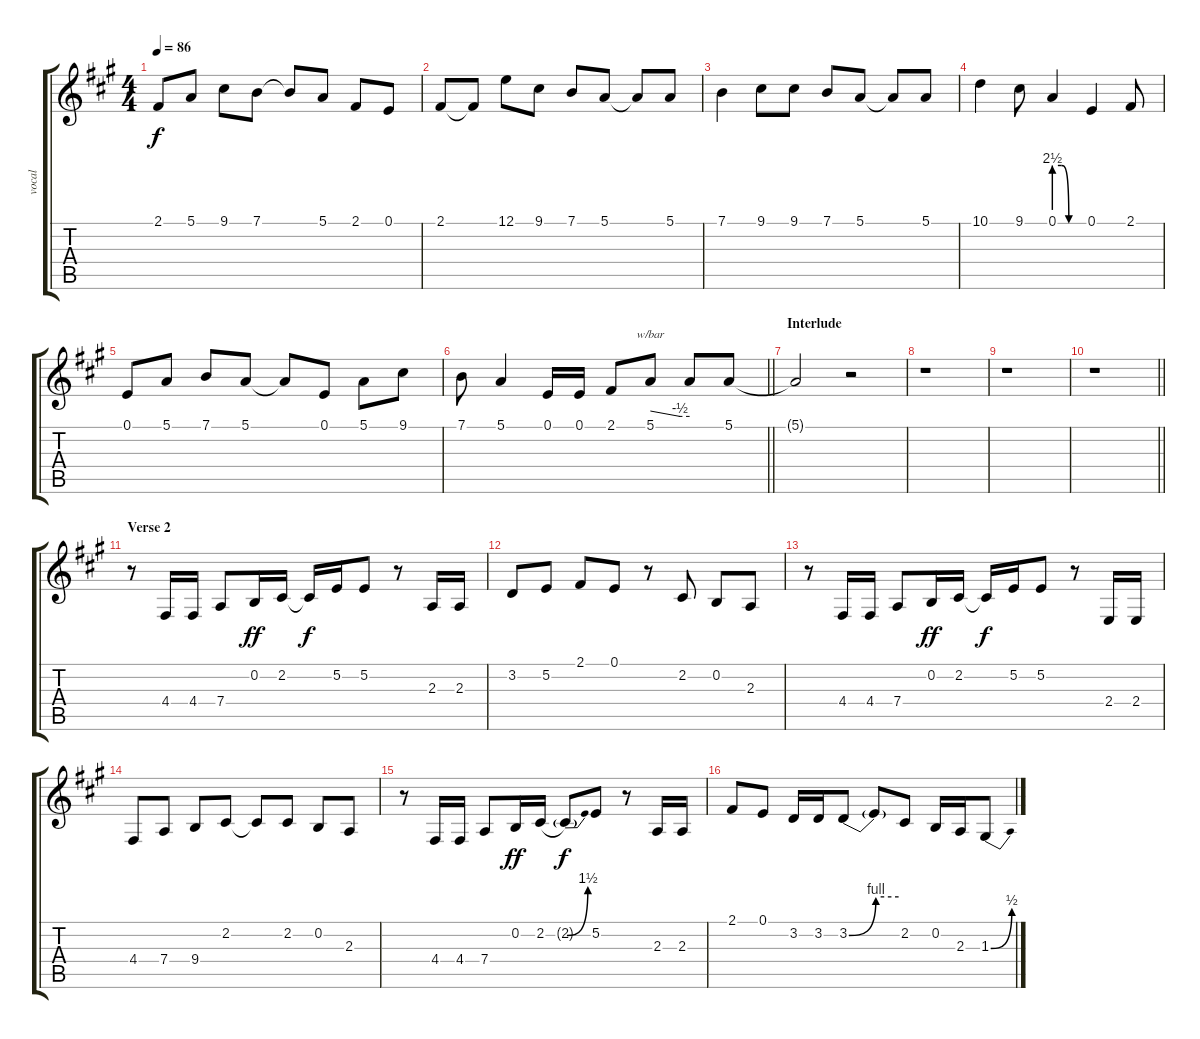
\track ("vocal" "vocal") {instrument cello}
\staff {score tabs}
\tuning (E4 B3 G3 D3 A2 E2) {hide}
\ts (4 4)
\tempo 86
\clef g2
\ks a
2.1.8{dy f} 5.1.8 9.1.8 7.1.8 7.1{t}.8 5.1.8 2.1.8 0.1.8 |
2.1.8 2.1{t}.8 12.1.8 9.1.8 7.1.8 5.1.8 5.1{t}.8 5.1.8 |
7.1.4 9.1.8 9.1.8 7.1.8 5.1.8 5.1{t}.8 5.1.8 |
10.1.4 9.1.8 0.1{be (custom 0 10 15 10 30 0 60 0)}.4 0.1.4 2.1.8 |
0.1.8 5.1.8 7.1.8 5.1.8 5.1{t}.8 0.1.8 5.1.8 9.1.8 |
\barLineRight lightlight
7.1.8 5.1.4 0.1.16 0.1.16 2.1.8 5.1.8{tbe (custom default 0 0 45 -2 60 -2)} 5.1{t}.8 5.1.8 |
\section ("" "Interlude")
5.1{t}.2 r.2 |
r.1 |
r.1 |
\barLineRight lightlight
r.1 |
\section ("" "Verse 2")
r.8 4.4.16 4.4.16 7.4.8 0.2.16{dy ff} 2.2.16 2.2{t}.16{dy f} 5.2.16 5.2.8 r.8 2.3.16 2.3.16 |
3.2.8 5.2.8 2.1.8 0.1.8 r.8 2.2.8 0.2.8 2.3.8 |
r.8 4.4.16 4.4.16 7.4.8 0.2.16{dy ff} 2.2.16 2.2{t}.16{dy f} 5.2.16 5.2.8 r.8 2.4.16 2.4.16 |
4.4.8 7.4.8 9.4.8 2.2.8 2.2{t}.8 2.2.8 0.2.8 2.3.8 |
r.8 4.4.16 4.4.16 7.4.8 0.2.16{dy ff} 2.2{be (hold 0 0 60 0)}.16 2.2{be (bend 0 0 60 6) t}.8{dy f} 5.2.8 r.8 2.3.16 2.3.16 |
2.1.8 0.1.8 3.2.16 3.2.16 3.2{be (bend 0 0 60 4)}.8 3.2{be (hold 0 4 60 4) t}.8 2.2.8 0.2.16 2.3.16 1.3{be (bend 0 0 60 2)}.8
